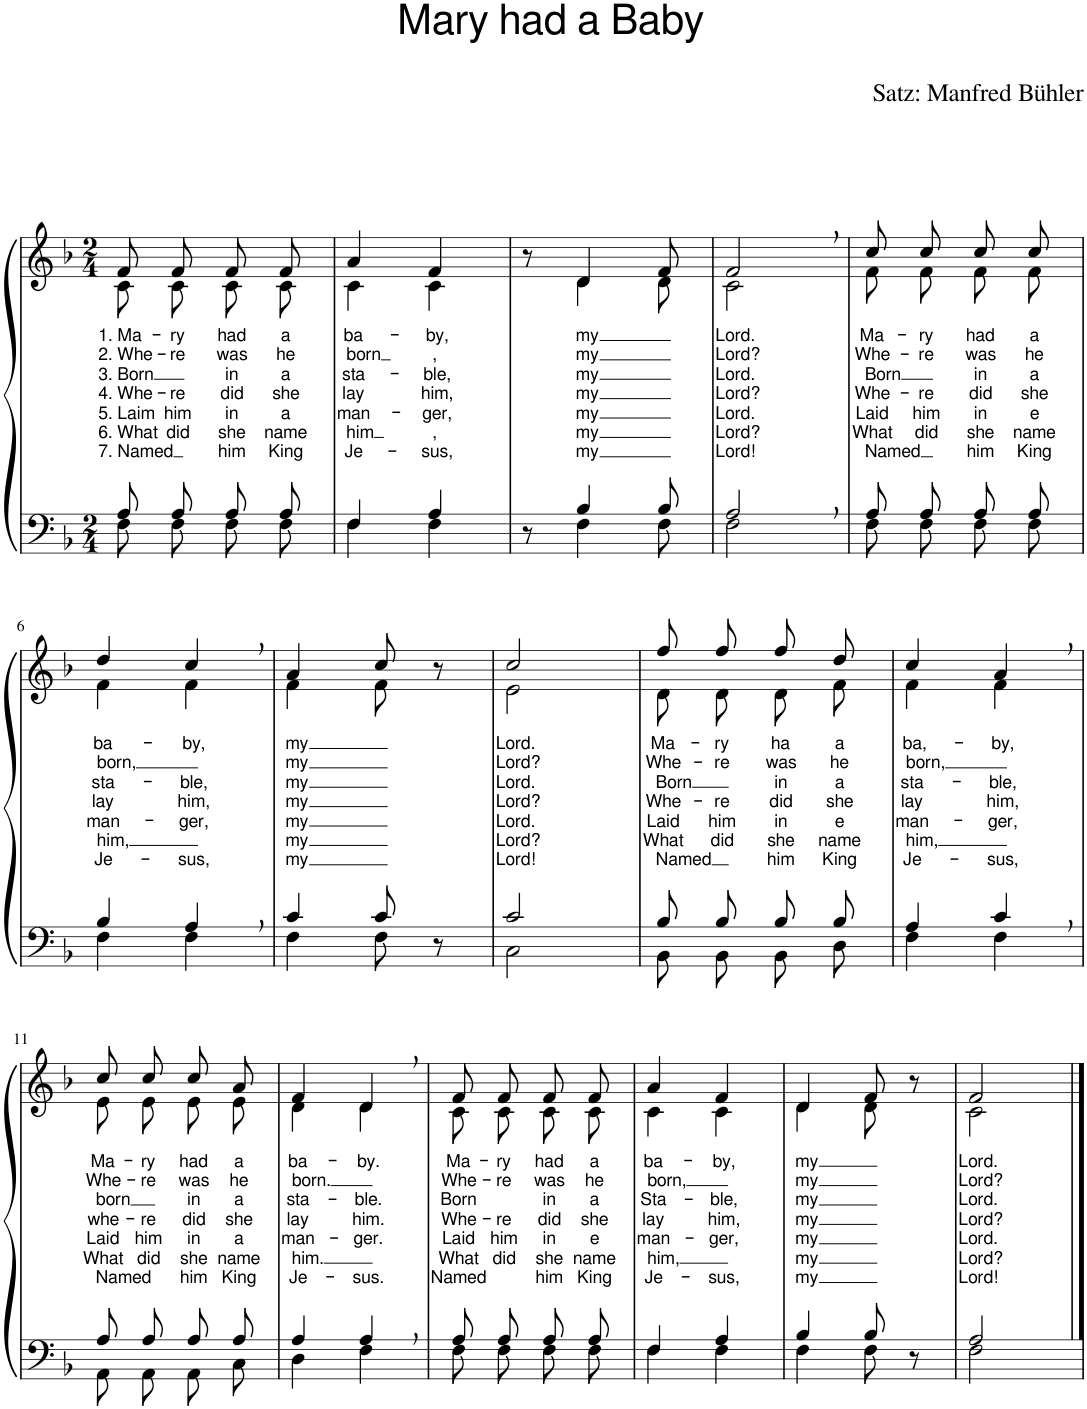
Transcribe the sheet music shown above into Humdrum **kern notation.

**kern	**kern	**text	**text	**text	**text	**text	**text	**text
*part1	*part1	*part1	*part1	*part1	*part1	*part1	*part1	*part1
*staff2	*staff1	*staff1	*staff1	*staff1	*staff1	*staff1	*staff1	*staff1
*I"Piano	*	*	*	*	*	*	*	*
*I'Pno.	*	*	*	*	*	*	*	*
*clefF4	*clefG2	*	*	*	*	*	*	*
*k[b-]	*k[b-]	*	*	*	*	*	*	*
*M2/4	*M2/4	*	*	*	*	*	*	*
=1	=1	=1	=1	=1	=1	=1	=1	=1
*^	*	*	*	*	*	*	*	*
!	!	!	!LO:LY:b	!LO:LY:b	!LO:LY:b	!LO:LY:b	!LO:LY:b	!LO:LY:b	!LO:LY:b
*	*	*^	*	*	*	*	*	*	*
8A/L	8F\L	8f/L	8c\L	1. Ma-	2. Whe-	3. Born	4. Whe-	5. Laim	6. What	7. Named
!	!	!	!	!LO:LY:b	!LO:LY:b	!	!LO:LY:b	!LO:LY:b	!LO:LY:b	!
8A/J	8F\J	8f/J	8c\J	-ry	-re	.	-re	him	did	.
!	!	!	!	!LO:LY:b	!LO:LY:b	!LO:LY:b	!LO:LY:b	!LO:LY:b	!LO:LY:b	!LO:LY:b
8A/L	8F\L	8f/L	8c\L	had	was	in	did	in	she	him
!	!	!	!	!LO:LY:b	!LO:LY:b	!LO:LY:b	!LO:LY:b	!LO:LY:b	!LO:LY:b	!LO:LY:b
8A/J	8F\J	8f/J	8c\J	a	he	a	she	a	name	King
=2	=2	=2	=2	=2	=2	=2	=2	=2	=2	=2
!	!	!	!	!LO:LY:b	!LO:LY:b	!LO:LY:b	!LO:LY:b	!LO:LY:b	!LO:LY:b	!LO:LY:b
4F/	4F\	4a/	4c\	ba-	born	sta-	lay	man-	him	Je-
!	!	!	!	!LO:LY:b	!LO:LY:b	!LO:LY:b	!LO:LY:b	!LO:LY:b	!LO:LY:b	!LO:LY:b
4A/	4F\	4f/	4c\	-by,	,	-ble,	him,	-ger,	,	-sus,
=3	=3	=3	=3	=3	=3	=3	=3	=3	=3	=3
8r	8ryy	8r	8ryy	.	.	.	.	.	.	.
!	!	!	!	!LO:LY:b	!LO:LY:b	!LO:LY:b	!LO:LY:b	!LO:LY:b	!LO:LY:b	!LO:LY:b
4B-/	4F\	4d/	4d\	my	my	my	my	my	my	my
8B-/	8F\	8f/	8d\	.	.	.	.	.	.	.
=4	=4	=4	=4	=4	=4	=4	=4	=4	=4	=4
!	!	!	!	!LO:LY:b	!LO:LY:b	!LO:LY:b	!LO:LY:b	!LO:LY:b	!LO:LY:b	!LO:LY:b
2A,/	2F\	2f,/	2c\	Lord.	Lord?	Lord.	Lord?	Lord.	Lord?	Lord!
=5	=5	=5	=5	=5	=5	=5	=5	=5	=5	=5
!	!	!	!	!LO:LY:b	!LO:LY:b	!LO:LY:b	!LO:LY:b	!LO:LY:b	!LO:LY:b	!LO:LY:b
8A/L	8F\L	8cc/L	8f\L	Ma-	Whe-	Born	Whe-	Laid	What	Named
!	!	!	!	!LO:LY:b	!LO:LY:b	!	!LO:LY:b	!LO:LY:b	!LO:LY:b	!
8A/J	8F\J	8cc/J	8f\J	-ry	-re	.	-re	him	did	.
!	!	!	!	!LO:LY:b	!LO:LY:b	!LO:LY:b	!LO:LY:b	!LO:LY:b	!LO:LY:b	!LO:LY:b
8A/L	8F\L	8cc/L	8f\L	had	was	in	did	in	she	him
!	!	!	!	!LO:LY:b	!LO:LY:b	!LO:LY:b	!LO:LY:b	!LO:LY:b	!LO:LY:b	!LO:LY:b
8A/J	8F\J	8cc/J	8f\J	a	he	a	she	e	name	King
!!LO:LB:g=z	!!
=6	=6	=6	=6	=6	=6	=6	=6	=6	=6	=6
!	!	!	!	!LO:LY:b	!LO:LY:b	!LO:LY:b	!LO:LY:b	!LO:LY:b	!LO:LY:b	!LO:LY:b
4B-/	4F\	4dd/	4f\	ba-	born,	sta-	lay	man-	him,	Je-
!	!	!	!	!LO:LY:b	!	!LO:LY:b	!LO:LY:b	!LO:LY:b	!	!LO:LY:b
4A,/	4F\	4cc,/	4f\	-by,	.	-ble,	him,	-ger,	.	-sus,
=7	=7	=7	=7	=7	=7	=7	=7	=7	=7	=7
!	!	!	!	!LO:LY:b	!LO:LY:b	!LO:LY:b	!LO:LY:b	!LO:LY:b	!LO:LY:b	!LO:LY:b
4c/	4F\	4a/	4f\	my	my	my	my	my	my	my
8c/	8F\	8cc/	8f\	.	.	.	.	.	.	.
8r	8ryy	8r	8ryy	.	.	.	.	.	.	.
=8	=8	=8	=8	=8	=8	=8	=8	=8	=8	=8
!	!	!	!	!LO:LY:b	!LO:LY:b	!LO:LY:b	!LO:LY:b	!LO:LY:b	!LO:LY:b	!LO:LY:b
2c/	2C\	2cc/	2e\	Lord.	Lord?	Lord.	Lord?	Lord.	Lord?	Lord!
=9	=9	=9	=9	=9	=9	=9	=9	=9	=9	=9
!	!	!	!	!LO:LY:b	!LO:LY:b	!LO:LY:b	!LO:LY:b	!LO:LY:b	!LO:LY:b	!LO:LY:b
8B-/L	8BB-\L	8ff/L	8d\L	Ma-	Whe-	Born	Whe-	Laid	What	Named
!	!	!	!	!LO:LY:b	!LO:LY:b	!	!LO:LY:b	!LO:LY:b	!LO:LY:b	!
8B-/J	8BB-\J	8ff/J	8d\J	-ry	-re	.	-re	him	did	.
!	!	!	!	!LO:LY:b	!LO:LY:b	!LO:LY:b	!LO:LY:b	!LO:LY:b	!LO:LY:b	!LO:LY:b
8B-/L	8BB-\L	8ff/L	8d\L	ha	was	in	did	in	she	him
!	!	!	!	!LO:LY:b	!LO:LY:b	!LO:LY:b	!LO:LY:b	!LO:LY:b	!LO:LY:b	!LO:LY:b
8B-/J	8D\J	8dd/J	8f\J	a	he	a	she	e	name	King
=10	=10	=10	=10	=10	=10	=10	=10	=10	=10	=10
!	!	!	!	!LO:LY:b	!LO:LY:b	!LO:LY:b	!LO:LY:b	!LO:LY:b	!LO:LY:b	!LO:LY:b
4A/	4F\	4cc/	4f\	ba,-	born,	sta-	lay	man-	him,	Je-
!	!	!	!	!LO:LY:b	!	!LO:LY:b	!LO:LY:b	!LO:LY:b	!	!LO:LY:b
4c,/	4F\	4a,/	4f\	-by,	.	-ble,	him,	-ger,	.	-sus,
!!LO:LB:g=z	!!
=11	=11	=11	=11	=11	=11	=11	=11	=11	=11	=11
!	!	!	!	!LO:LY:b	!LO:LY:b	!LO:LY:b	!LO:LY:b	!LO:LY:b	!LO:LY:b	!LO:LY:b
8A/L	8AA\L	8cc/L	8e\L	Ma-	Whe-	born	whe-	Laid	What	Named
!	!	!	!	!LO:LY:b	!LO:LY:b	!	!LO:LY:b	!LO:LY:b	!LO:LY:b	!
8A/J	8AA\J	8cc/J	8e\J	-ry	-re	.	-re	him	did	.
!	!	!	!	!LO:LY:b	!LO:LY:b	!LO:LY:b	!LO:LY:b	!LO:LY:b	!LO:LY:b	!LO:LY:b
8A/L	8AA\L	8cc/L	8e\L	had	was	in	did	in	she	him
!	!	!	!	!LO:LY:b	!LO:LY:b	!LO:LY:b	!LO:LY:b	!LO:LY:b	!LO:LY:b	!LO:LY:b
8A/J	8C\J	8a/J	8e\J	a	he	a	she	a	name	King
=12	=12	=12	=12	=12	=12	=12	=12	=12	=12	=12
!	!	!	!	!LO:LY:b	!LO:LY:b	!LO:LY:b	!LO:LY:b	!LO:LY:b	!LO:LY:b	!LO:LY:b
4A/	4D\	4f/	4d\	ba-	born.	sta-	lay	man-	him.	Je-
!	!	!	!	!LO:LY:b	!	!LO:LY:b	!LO:LY:b	!LO:LY:b	!	!LO:LY:b
4A,/	4F\	4d,/	4d\	-by.	.	-ble.	him.	-ger.	.	-sus.
=13	=13	=13	=13	=13	=13	=13	=13	=13	=13	=13
!	!	!	!	!LO:LY:b	!LO:LY:b	!LO:LY:b	!LO:LY:b	!LO:LY:b	!LO:LY:b	!LO:LY:b
8A/L	8F\L	8f/L	8c\L	Ma-	Whe-	Born	Whe-	Laid	What	Named
!	!	!	!	!LO:LY:b	!LO:LY:b	!	!LO:LY:b	!LO:LY:b	!LO:LY:b	!
8A/J	8F\J	8f/J	8c\J	-ry	-re	.	-re	him	did	.
!	!	!	!	!LO:LY:b	!LO:LY:b	!LO:LY:b	!LO:LY:b	!LO:LY:b	!LO:LY:b	!LO:LY:b
8A/L	8F\L	8f/L	8c\L	had	was	in	did	in	she	him
!	!	!	!	!LO:LY:b	!LO:LY:b	!LO:LY:b	!LO:LY:b	!LO:LY:b	!LO:LY:b	!LO:LY:b
8A/J	8F\J	8f/J	8c\J	a	he	a	she	e	name	King
=14	=14	=14	=14	=14	=14	=14	=14	=14	=14	=14
!	!	!	!	!LO:LY:b	!LO:LY:b	!LO:LY:b	!LO:LY:b	!LO:LY:b	!LO:LY:b	!LO:LY:b
4F/	4F\	4a/	4c\	ba-	born,	Sta-	lay	man-	him,	Je-
!	!	!	!	!LO:LY:b	!	!LO:LY:b	!LO:LY:b	!LO:LY:b	!	!LO:LY:b
4A/	4F\	4f/	4c\	-by,	.	-ble,	him,	-ger,	.	-sus,
=15	=15	=15	=15	=15	=15	=15	=15	=15	=15	=15
!	!	!	!	!LO:LY:b	!LO:LY:b	!LO:LY:b	!LO:LY:b	!LO:LY:b	!LO:LY:b	!LO:LY:b
4B-/	4F\	4d/	4d\	my	my	my	my	my	my	my
8B-/	8F\	8f/	8d\	.	.	.	.	.	.	.
8r	8ryy	8r	8ryy	.	.	.	.	.	.	.
=16	=16	=16	=16	=16	=16	=16	=16	=16	=16	=16
!	!	!	!	!LO:LY:b	!LO:LY:b	!LO:LY:b	!LO:LY:b	!LO:LY:b	!LO:LY:b	!LO:LY:b
2A/	2F\	2f/	2c\	Lord.	Lord?	Lord.	Lord?	Lord.	Lord?	Lord!
*v	*v	*	*	*	*	*	*	*	*	*
*	*v	*v	*	*	*	*	*	*	*
==	==	==	==	==	==	==	==	==
*-	*-	*-	*-	*-	*-	*-	*-	*-
